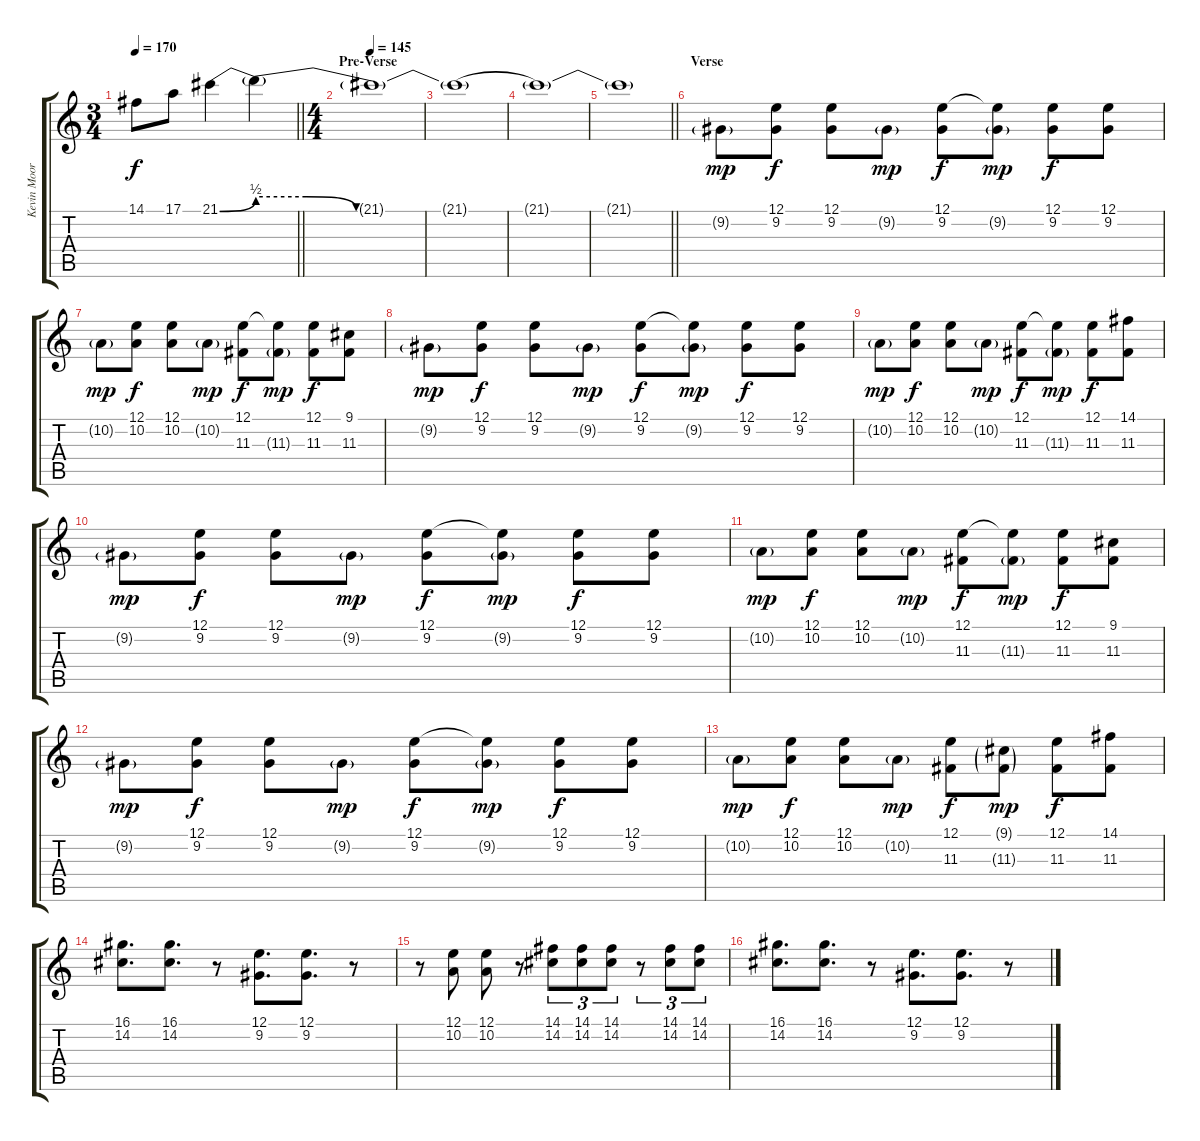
\track ("Kevin Moore" "Kevin Moor") {instrument lead2sawtooth}
\staff {score tabs}
\tuning (E4 B3 G3 D3 A2 E2) {hide}
\ts (3 4)
\tempo 170
\clef g2
\barLineRight lightlight
\ks c
14.1.8{dy f} 17.1.8 21.1{be (bend 0 0 60 2)}.4 21.1{be (custom 0 2 15 2 30 0 60 0) t}.4 |
\ts (4 4)
\section ("" "Pre-Verse")
\tempo 145
21.1{t}.1 |
21.1{be (hold 0 0 60 0) t}.1 |
21.1{t}.1 |
\barLineRight lightlight
21.1{t}.1 |
\section ("" "Verse")
9.2{g}.8{dy mp volume 10} (12.1 9.2).8{dy f} (12.1 9.2).8 9.2{g}.8{dy mp} (12.1 9.2).8{dy f} (12.1{t} 9.2{g}).8{dy mp} (12.1 9.2).8{dy f} (12.1 9.2).8 |
10.2{g}.8{dy mp} (12.1 10.2).8{dy f} (12.1 10.2).8 10.2{g}.8{dy mp} (12.1 11.3).8{dy f} (12.1{t} 11.3{g}).8{dy mp} (12.1 11.3).8{dy f} (9.1 11.3).8 |
9.2{g}.8{dy mp} (12.1 9.2).8{dy f} (12.1 9.2).8 9.2{g}.8{dy mp} (12.1 9.2).8{dy f} (12.1{t} 9.2{g}).8{dy mp} (12.1 9.2).8{dy f} (12.1 9.2).8 |
10.2{g}.8{dy mp} (12.1 10.2).8{dy f} (12.1 10.2).8 10.2{g}.8{dy mp} (12.1 11.3).8{dy f} (12.1{t} 11.3{g}).8{dy mp} (12.1 11.3).8{dy f} (14.1 11.3).8 |
9.2{g}.8{dy mp} (12.1 9.2).8{dy f} (12.1 9.2).8 9.2{g}.8{dy mp} (12.1 9.2).8{dy f} (12.1{t} 9.2{g}).8{dy mp} (12.1 9.2).8{dy f} (12.1 9.2).8 |
10.2{g}.8{dy mp} (12.1 10.2).8{dy f} (12.1 10.2).8 10.2{g}.8{dy mp} (12.1 11.3).8{dy f} (12.1{t} 11.3{g}).8{dy mp} (12.1 11.3).8{dy f} (9.1 11.3).8 |
9.2{g}.8{dy mp} (12.1 9.2).8{dy f} (12.1 9.2).8 9.2{g}.8{dy mp} (12.1 9.2).8{dy f} (12.1{t} 9.2{g}).8{dy mp} (12.1 9.2).8{dy f} (12.1 9.2).8 |
10.2{g}.8{dy mp} (12.1 10.2).8{dy f} (12.1 10.2).8 10.2{g}.8{dy mp} (12.1 11.3).8{dy f} (9.1{g} 11.3{g}).8{dy mp} (12.1 11.3).8{dy f} (14.1 11.3).8 |
(16.1 14.2).8{d} (16.1 14.2).8{d} r.8 (12.1 9.2).8{d} (12.1 9.2).8{d} r.8 |
r.8 (12.1 10.2).8 (12.1 10.2).8 r.8 (14.1 14.2).8{tu (3 2)} (14.1 14.2).8{tu (3 2)} (14.1 14.2).8{tu (3 2)} r.8{tu (3 2)} (14.1 14.2).8{tu (3 2)} (14.1 14.2).8{tu (3 2)} |
(16.1 14.2).8{d} (16.1 14.2).8{d} r.8 (12.1 9.2).8{d} (12.1 9.2).8{d} r.8
